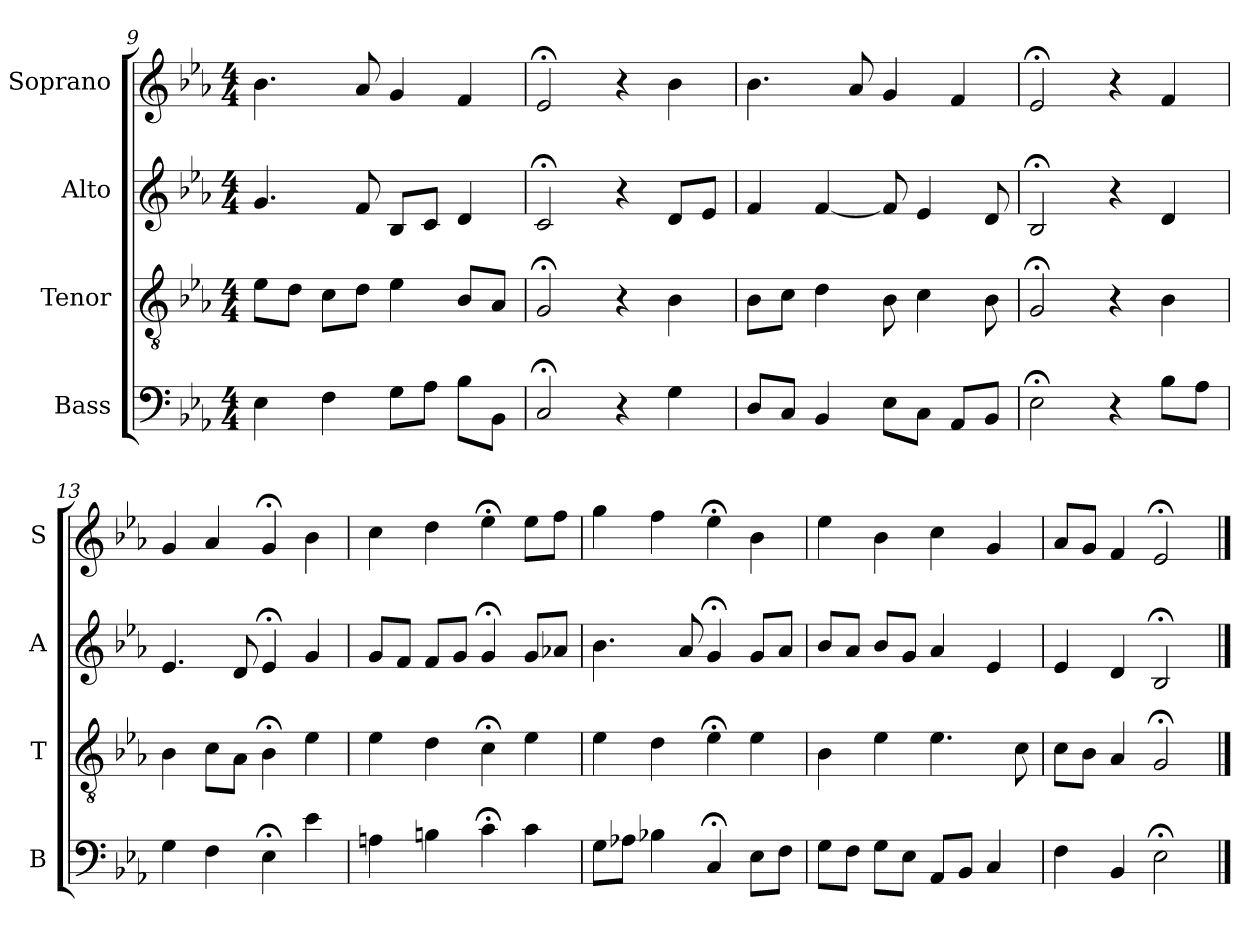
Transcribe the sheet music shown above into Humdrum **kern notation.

**kern	**kern	**kern	**kern
*part4	*part3	*part2	*part1
*staff4	*staff3	*staff2	*staff1
*I"Bass	*I"Tenor	*I"Alto	*I"Soprano
*I'B	*I'T	*I'A	*I'S
*clefF4	*clefGv2	*clefG2	*clefG2
*k[b-e-a-]	*k[b-e-a-]	*k[b-e-a-]	*k[b-e-a-]
*E-:	*E-:	*E-:	*E-:
*M4/4	*M4/4	*M4/4	*M4/4
=9	=9	=9	=9
4E-	8e-L	4.g	4.b-
.	8dJ	.	.
4F	8cL	.	.
.	8dJ	8f	8a-
8GL	4e-	8B-L	4g
8A-J	.	8cJ	.
8B-L	8B-L	4d	4f
8BB-J	8A-J	.	.
=10	=10	=10	=10
2C;<	2G;<	2c;<	2e-;<
4r	4r	4r	4r
4G	4B-	8dL	4b-
.	.	8e-J	.
=11	=11	=11	=11
8DL	8B-L	4f	4.b-
8CJ	8cJ	.	.
4BB-	4d	[4f	.
.	.	.	8a-
8E-L	8B-	8f]	4g
8CJ	4c	4e-	.
8AA-L	.	.	4f
8BB-J	8B-	8d	.
=12	=12	=12	=12
2E-;<	2G;<	2B-;<	2e-;<
4r	4r	4r	4r
8B-L	4B-	4d	4f
8A-J	.	.	.
=13	=13	=13	=13
4G	4B-	4.e-	4g
4F	8cL	.	4a-
.	8A-J	8d	.
4E-;<	4B-;<	4e-;<	4g;<
4e-	4e-	4g	4b-
=14	=14	=14	=14
4An	4e-	8gL	4cc
.	.	8fJ	.
4Bn	4d	8fL	4dd
.	.	8gJ	.
4c;<	4c;<	4g;<	4ee-;<
4c	4e-	8gL	8ee-L
.	.	8a-XJ	8ffJ
=15	=15	=15	=15
8GL	4e-	4.b-	4gg
8A-XJ	.	.	.
4B-X	4d	.	4ff
.	.	8a-	.
4C;<	4e-;<	4g;<	4ee-;<
8E-L	4e-	8gL	4b-
8FJ	.	8a-J	.
=16	=16	=16	=16
8GL	4B-	8b-L	4ee-
8FJ	.	8a-J	.
8GL	4e-	8b-L	4b-
8E-J	.	8gJ	.
8AA-L	4.e-	4a-	4cc
8BB-J	.	.	.
4C	.	4e-	4g
.	8c	.	.
=17	=17	=17	=17
4F	8cL	4e-	8a-L
.	8B-J	.	8gJ
4BB-	4A-	4d	4f
2E-;<	2G;<	2B-;<	2e-;<
==	==	==	==
*-	*-	*-	*-
